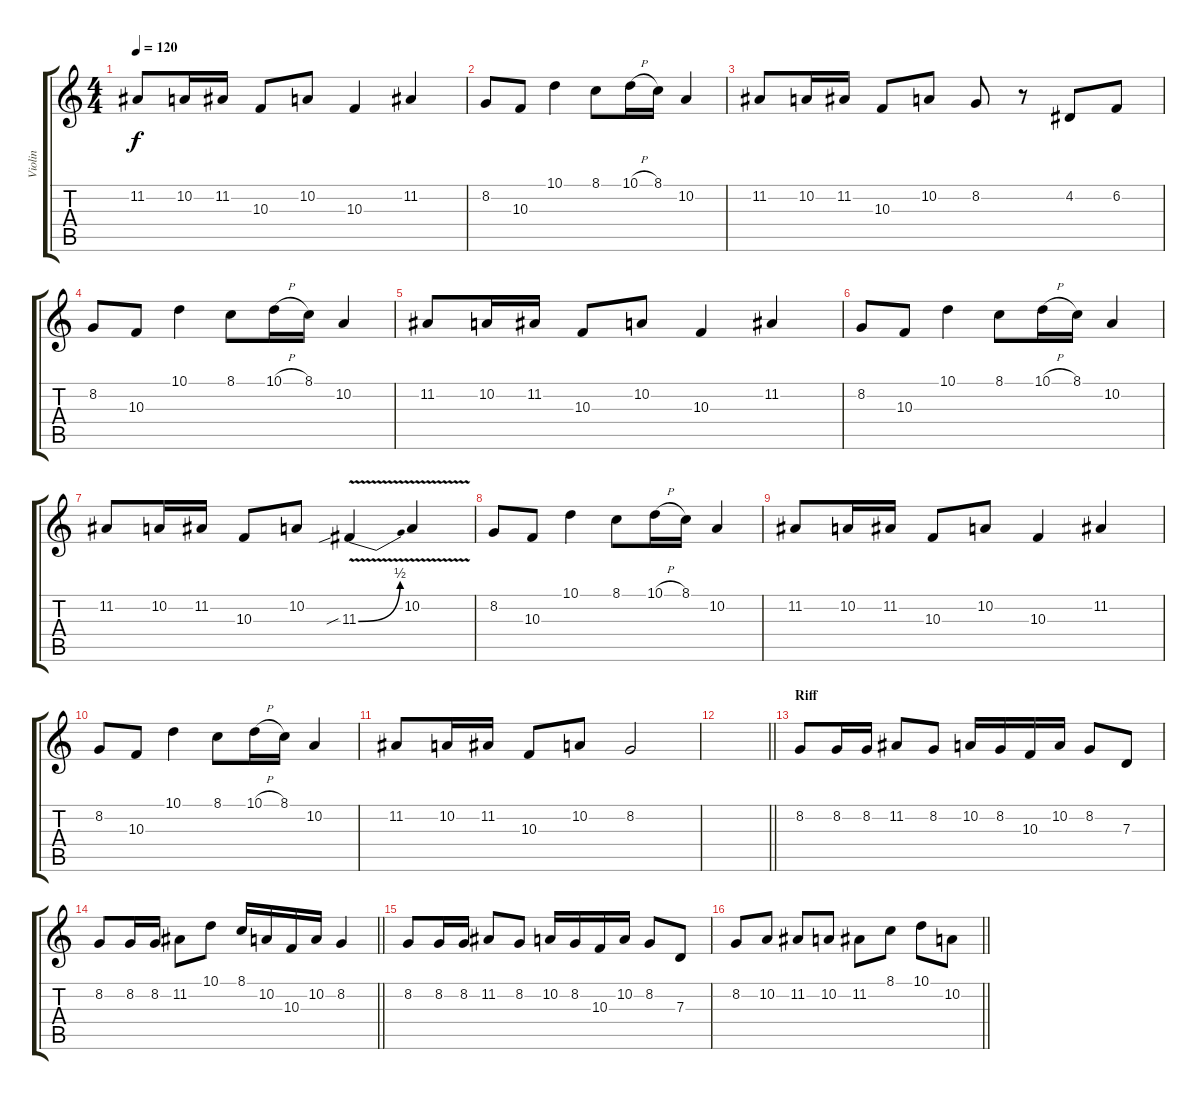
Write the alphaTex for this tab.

\track ("Violin" "Violin") {instrument violin}
\staff {score tabs}
\tuning (E4 B3 G3 D3 A2 E2) {hide}
\ts (4 4)
\tempo 120
\clef g2
\ks c
11.2.8{dy f} 10.2.16 11.2.16 10.3.8 10.2.8 10.3.4 11.2.4 |
8.2.8 10.3.8 10.1.4 8.1.8 10.1{h}.16 8.1.16 10.2.4 |
11.2.8 10.2.16 11.2.16 10.3.8 10.2.8 8.2.8 r.8 4.2.8 6.2.8 |
8.2.8 10.3.8 10.1.4 8.1.8 10.1{h}.16 8.1.16 10.2.4 |
11.2.8 10.2.16 11.2.16 10.3.8 10.2.8 10.3.4 11.2.4 |
8.2.8 10.3.8 10.1.4 8.1.8 10.1{h}.16 8.1.16 10.2.4 |
11.2.8 10.2.16 11.2.16 10.3.8 10.2.8 11.3{be (bend 0 0 60 2) v sib}.4 10.2{v}.4 |
8.2.8 10.3.8 10.1.4 8.1.8 10.1{h}.16 8.1.16 10.2.4 |
11.2.8 10.2.16 11.2.16 10.3.8 10.2.8 10.3.4 11.2.4 |
8.2.8 10.3.8 10.1.4 8.1.8 10.1{h}.16 8.1.16 10.2.4 |
11.2.8 10.2.16 11.2.16 10.3.8 10.2.8 8.2.2 |
\barLineRight lightlight
|
\section ("" "Riff")
8.2.8 8.2.16 8.2.16 11.2.8 8.2.8 10.2.16 8.2.16 10.3.16 10.2.16 8.2.8 7.3.8 |
\barLineRight lightlight
8.2.8 8.2.16 8.2.16 11.2.8 10.1.8 8.1.16 10.2.16 10.3.16 10.2.16 8.2.4 |
8.2.8 8.2.16 8.2.16 11.2.8 8.2.8 10.2.16 8.2.16 10.3.16 10.2.16 8.2.8 7.3.8 |
\barLineRight lightlight
8.2.8 10.2.8 11.2.8 10.2.8 11.2.8 8.1.8 10.1.8 10.2.8
